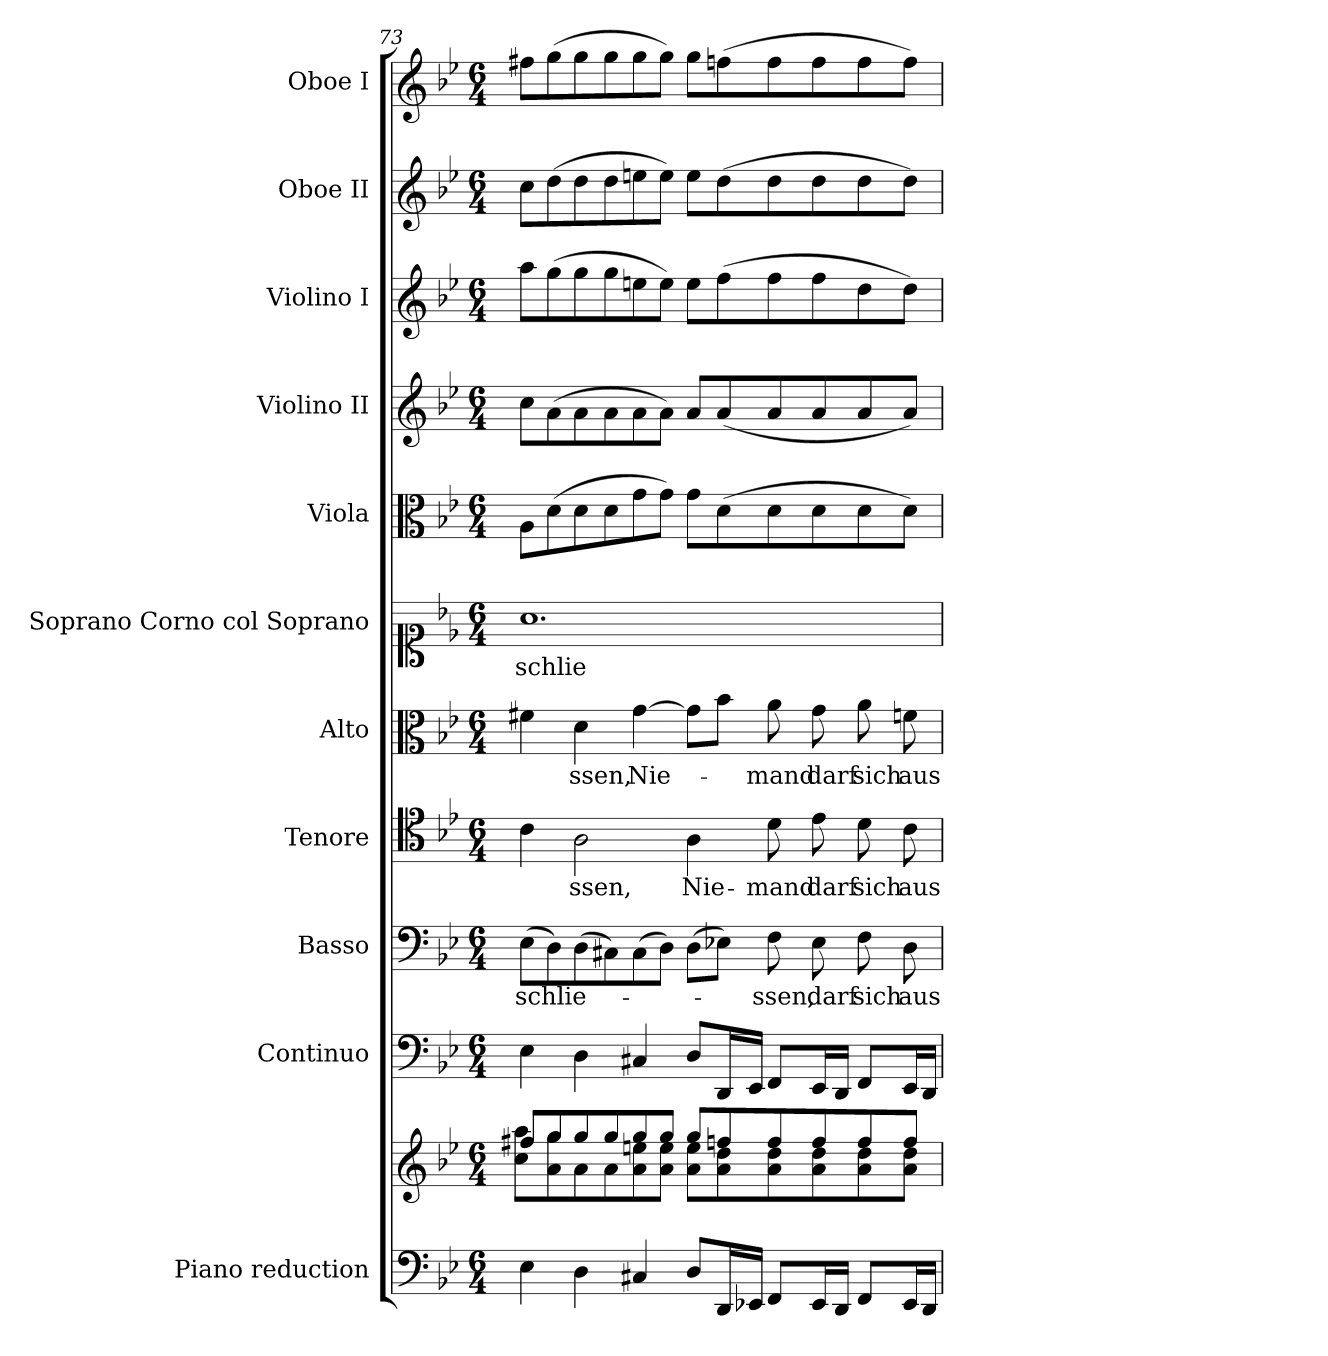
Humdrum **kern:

**kern	**kern	**kern	**kern	**text	**kern	**text	**kern	**text	**kern	**text	**kern	**kern	**kern	**kern	**kern
*part11	*part11	*part10	*part9	*part9	*part8	*part8	*part7	*part7	*part6	*part6	*part5	*part4	*part3	*part2	*part1
*staff12	*staff11	*staff10	*staff9	*staff9	*staff8	*staff8	*staff7	*staff7	*staff6	*staff6	*staff5	*staff4	*staff3	*staff2	*staff1
*I"Piano reduction	*	*I"Continuo	*I"Basso	*	*I"Tenore	*	*I"Alto	*	*I"Soprano Corno col Soprano	*	*I"Viola	*I"Violino II	*I"Violino I	*I"Oboe II	*I"Oboe I
*I'Pno	*	*	*	*	*	*	*	*	*	*	*I'Vla	*I'Vln	*I'Vln	*I'Ob	*I'Ob
*clefF4	*clefG2	*clefF4	*clefF4	*	*clefC4	*	*clefC3	*	*clefC1	*	*clefC3	*clefG2	*clefG2	*clefG2	*clefG2
*k[b-e-]	*k[b-e-]	*k[b-e-]	*k[b-e-]	*	*k[b-e-]	*	*k[b-e-]	*	*k[b-e-]	*	*k[b-e-]	*k[b-e-]	*k[b-e-]	*k[b-e-]	*k[b-e-]
*M6/4	*M6/4	*M6/4	*M6/4	*	*M6/4	*	*M6/4	*	*M6/4	*	*M6/4	*M6/4	*M6/4	*M6/4	*M6/4
=73	=73	=73	=73	=73	=73	=73	=73	=73	=73	=73	=73	=73	=73	=73	=73
*	*^	*	*	*	*	*	*	*	*	*	*	*	*	*	*
!	!	!	!	!	!LO:LY:b	!	!	!	!	!	!LO:LY:b	!	!	!	!	!
4E-\	8ff#X/L	8cc\ 8aa\L	4E-\	(>8E-\L	-schlie-	4c\	.	4f#X\	.	1.a	-schlie-	8A\L	8cc\L	8aa\L	8cc\L	8ff#X\L
.	8gg/	8a\ 8gg\	.	8D\)	.	.	.	.	.	.	.	(>8d\	(>8a\	(>8gg\	(>8dd\	(>8gg\
!	!	!	!	!	!	!	!LO:LY:b	!	!LO:LY:b	!	!	!	!	!	!	!
4D\	8gg/	8a\	4D\	(>8D\	.	2A\	-ssen,	4d\	-ssen,	.	.	8d\	8a\	8gg\	8dd\	8gg\
.	8gg/	8a\	.	8C#X\)	.	.	.	.	.	.	.	8d\	8a\	8gg\	8dd\	8gg\
!	!	!	!	!	!	!	!	!	!LO:LY:b	!	!	!	!	!	!	!
4C#X/	8gg/	8a\ 8een\	4C#X/	(>8C#\	.	.	.	[4g\	Nie-	.	.	8g\	8a\	8een\	8een\	8gg\
.	8gg/J	8a\ 8ee\J	.	8D\J)	.	.	.	.	.	.	.	8g\J)	8a\J)	8ee\J)	8ee\J)	8gg\J)
!	!	!	!	!	!	!	!LO:LY:b	!	!	!	!	!	!	!	!	!
8D/L	8gg/L	8a\ 8ee\L	8D/L	(>8D\L	.	4A\	Nie-	8g\L]	.	.	.	8g\L	8a/L	8ee\L	8ee\L	8gg\L
16DD/L	8ffn/	8a\ 8dd\	16DD/L	8E-X\J)	.	.	.	8b-\J	.	.	.	(>8d\	(<8a/	(>8ff\	(>8dd\	(>8ffn\
16EE-X/JJ	.	.	16EE-/JJ	.	.	.	.	.	.	.	.	.	.	.	.	.
!	!	!	!	!	!LO:LY:b	!	!LO:LY:b	!	!LO:LY:b	!	!	!	!	!	!	!
8FF/L	8ff/	8a\ 8dd\	8FF/L	8F\	-ssen,	8d\	-mand	8a\	-mand	.	.	8d\	8a/	8ff\	8dd\	8ff\
!	!	!	!	!	!LO:LY:b	!	!LO:LY:b	!	!LO:LY:b	!	!	!	!	!	!	!
16EE-/L	8ff/	8a\ 8dd\	16EE-/L	8E-\	darf	8e-\	darf	8g\	darf	.	.	8d\	8a/	8ff\	8dd\	8ff\
16DD/JJ	.	.	16DD/JJ	.	.	.	.	.	.	.	.	.	.	.	.	.
!	!	!	!	!	!LO:LY:b	!	!LO:LY:b	!	!LO:LY:b	!	!	!	!	!	!	!
8FF/L	8ff/	8a\ 8dd\	8FF/L	8F\	sich	8d\	sich	8a\	sich	.	.	8d\	8a/	8dd\	8dd\	8ff\
!	!	!	!	!	!LO:LY:b	!	!LO:LY:b	!	!LO:LY:b	!	!	!	!	!	!	!
16EE-/L	8ff/J	8a\ 8dd\J	16EE-/L	8D\	aus-	8c\	aus-	8fn\	aus-	.	.	8d\J)	8a/J)	8dd\J)	8dd\J)	8ff\J)
16DD/JJ	.	.	16DD/JJ	.	.	.	.	.	.	.	.	.	.	.	.	.
*	*v	*v	*	*	*	*	*	*	*	*	*	*	*	*	*	*
=	=	=	=	=	=	=	=	=	=	=	=	=	=	=	=
*-	*-	*-	*-	*-	*-	*-	*-	*-	*-	*-	*-	*-	*-	*-	*-
